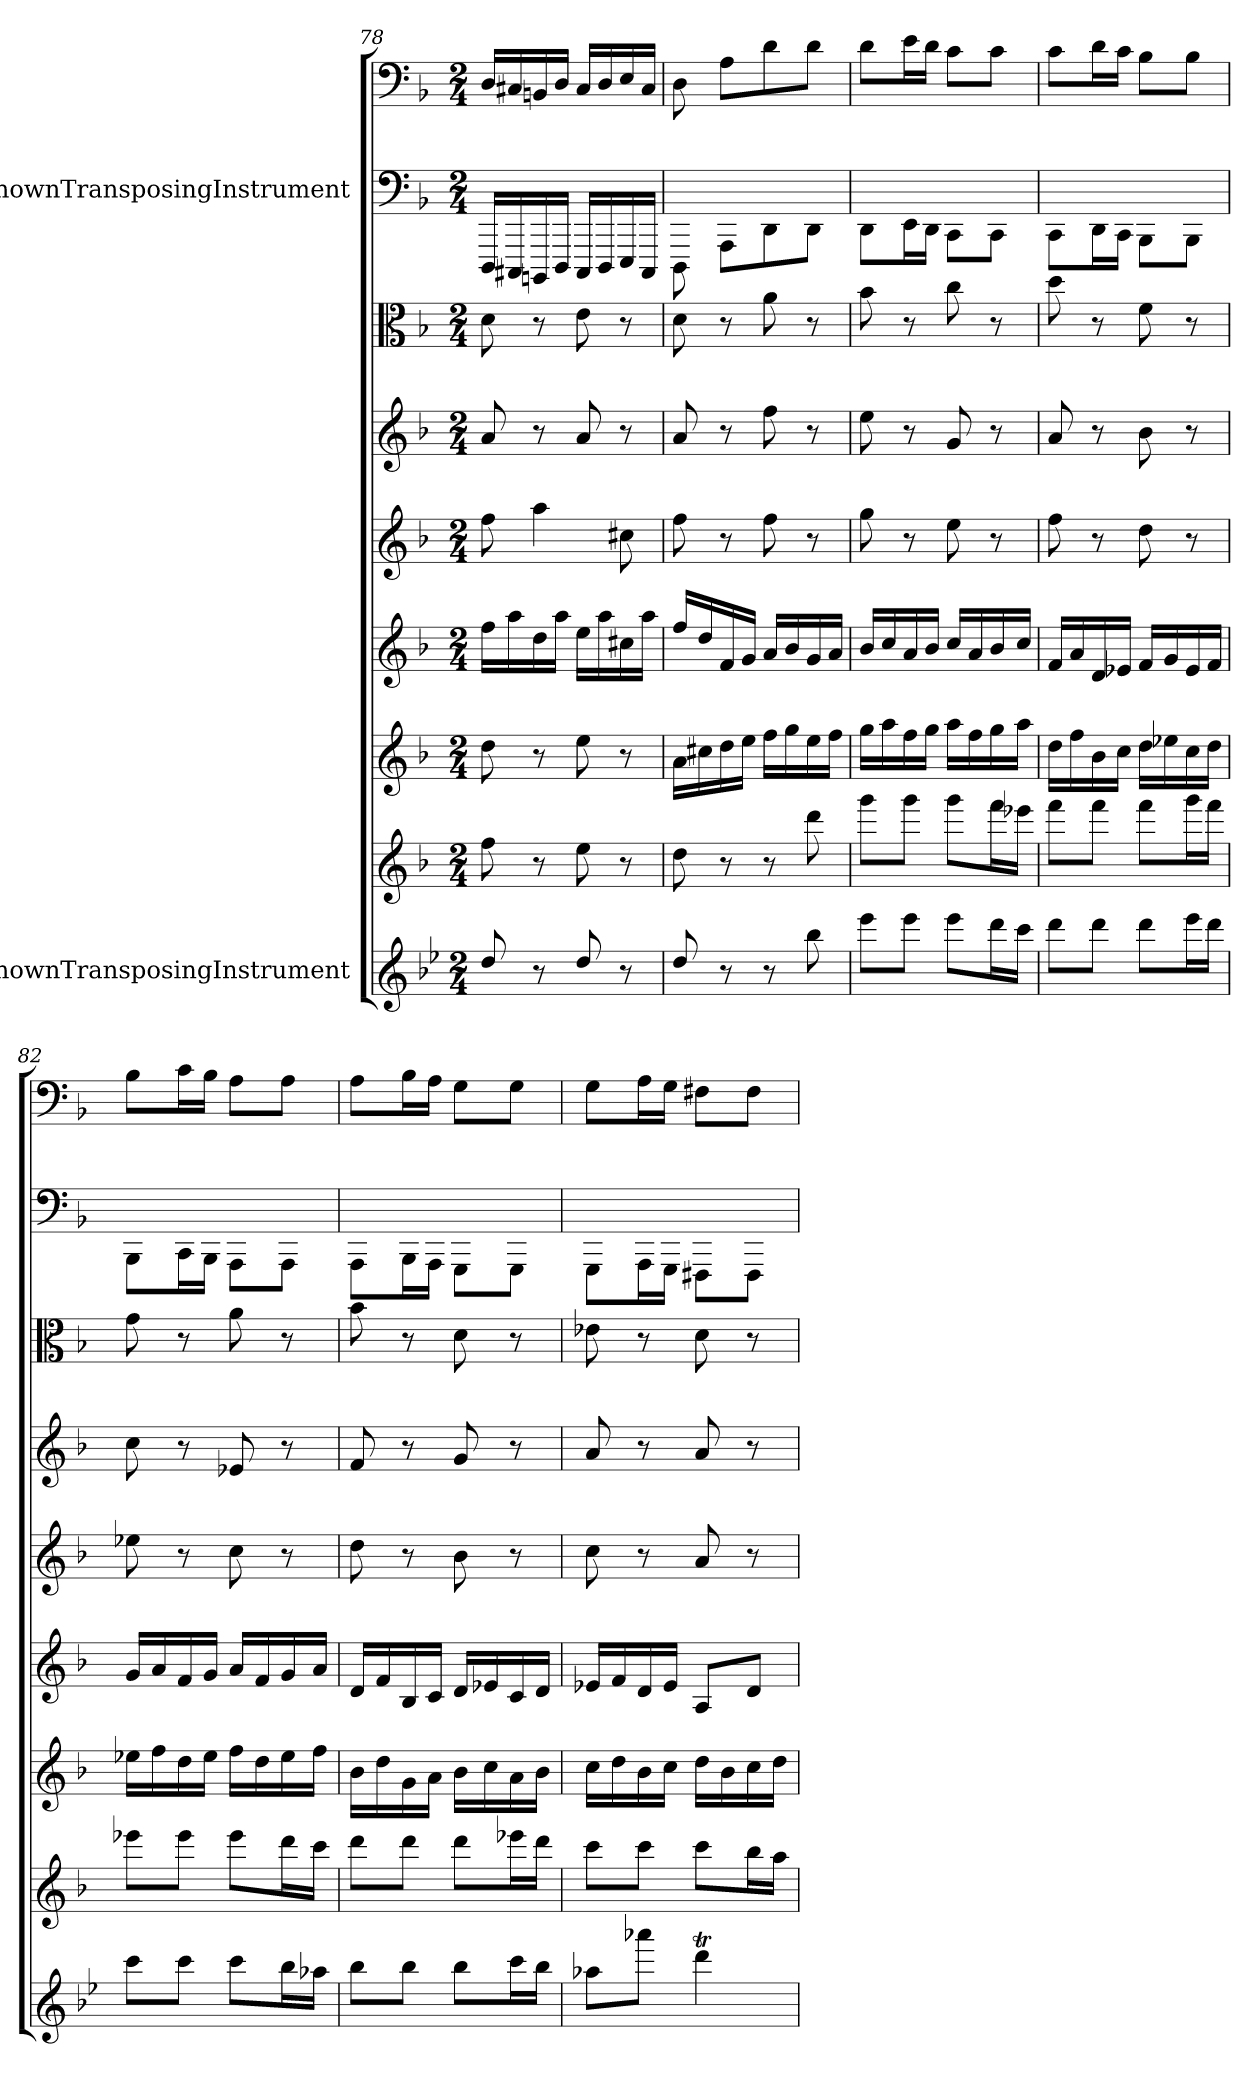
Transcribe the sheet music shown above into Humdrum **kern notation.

**kern	**kern	**kern	**kern	**kern	**kern	**kern	**kern	**kern
*part9	*part8	*part7	*part6	*part5	*part4	*part3	*part2	*part1
*staff9	*staff8	*staff7	*staff6	*staff5	*staff4	*staff3	*staff2	*staff1
*I"UnknownTransposingInstrument	*	*	*	*	*	*	*I"UnknownTransposingInstrument	*
*clefG2	*clefG2	*clefG2	*clefG2	*clefG2	*clefG2	*clefC3	*clefF4	*clefF4
*ITrd3c5	*	*	*	*	*	*	*ITrd-7c-12	*
*k[b-]	*k[b-]	*k[b-]	*k[b-]	*k[b-]	*k[b-]	*k[b-]	*k[b-]	*k[b-]
*M2/4	*M2/4	*M2/4	*M2/4	*M2/4	*M2/4	*M2/4	*M2/4	*M2/4
=78	=78	=78	=78	=78	=78	=78	=78	=78
8a/	8ff\	8dd\	16ff\LL	8ff\	8a/	8d\	16DD/LL	16D/LL
.	.	.	16aa\	.	.	.	16CC#X/	16C#X/
8r	8r	8r	16dd\	4aa\	8r	8r	16BBBn/	16BBn/
.	.	.	16aa\JJ	.	.	.	16DD/JJ	16D/JJ
8a/	8ee\	8ee\	16ee\LL	.	8a/	8e\	16CC#/LL	16C#/LL
.	.	.	16aa\	.	.	.	16DD/	16D/
8r	8r	8r	16cc#X\	8cc#X\	8r	8r	16EE/	16E/
.	.	.	16aa\JJ	.	.	.	16CC#/JJ	16C#/JJ
=79	=79	=79	=79	=79	=79	=79	=79	=79
8a/	8dd\	16a\LL	16ff/LL	8ff\	8a/	8d\	8DD\	8D\
.	.	16cc#X\	16dd/	.	.	.	.	.
8r	8r	16dd\	16f/	8r	8r	8r	8AA\L	8A\L
.	.	16ee\JJ	16g/JJ	.	.	.	.	.
8r	8r	16ff\LL	16a/LL	8ff\	8ff\	8a\	8D\	8d\
.	.	16gg\	16b-/	.	.	.	.	.
8ff\	8ddd\	16ee\	16g/	8r	8r	8r	8D\J	8d\J
.	.	16ff\JJ	16a/JJ	.	.	.	.	.
=80	=80	=80	=80	=80	=80	=80	=80	=80
8bb-\L	8ggg\L	16gg\LL	16b-/LL	8gg\	8ee\	8b-\	8D\L	8d\L
.	.	16aa\	16cc/	.	.	.	.	.
8bb-\J	8ggg\J	16ff\	16a/	8r	8r	8r	16E\L	16e\L
.	.	16gg\JJ	16b-/JJ	.	.	.	16D\JJ	16d\JJ
8bb-\L	8ggg\L	16aa\LL	16cc/LL	8ee\	8g/	8cc\	8C\L	8c\L
.	.	16ff\	16a/	.	.	.	.	.
16aa\L	16fff\L	16gg\	16b-/	8r	8r	8r	8C\J	8c\J
16gg\JJ	16eee-X\JJ	16aa\JJ	16cc/JJ	.	.	.	.	.
=81	=81	=81	=81	=81	=81	=81	=81	=81
8aa\L	8fff\L	16dd\LL	16f/LL	8ff\	8a/	8dd\	8C\L	8c\L
.	.	16ff\	16a/	.	.	.	.	.
8aa\J	8fff\J	16b-\	16d/	8r	8r	8r	16D\L	16d\L
.	.	16cc\JJ	16e-X/JJ	.	.	.	16C\JJ	16c\JJ
8aa\L	8fff\L	16dd\LL	16f/LL	8dd\	8b-\	8f\	8BB-\L	8B-\L
.	.	16ee-X\	16g/	.	.	.	.	.
16bb-\L	16ggg\L	16cc\	16e-/	8r	8r	8r	8BB-\J	8B-\J
16aa\JJ	16fff\JJ	16dd\JJ	16f/JJ	.	.	.	.	.
=82	=82	=82	=82	=82	=82	=82	=82	=82
8gg\L	8eee-X\L	16ee-X\LL	16g/LL	8ee-X\	8cc\	8g\	8BB-\L	8B-\L
.	.	16ff\	16a/	.	.	.	.	.
8gg\J	8eee-\J	16dd\	16f/	8r	8r	8r	16C\L	16c\L
.	.	16ee-\JJ	16g/JJ	.	.	.	16BB-\JJ	16B-\JJ
8gg\L	8eee-\L	16ff\LL	16a/LL	8cc\	8e-X/	8a\	8AA\L	8A\L
.	.	16dd\	16f/	.	.	.	.	.
16ff\L	16ddd\L	16ee-\	16g/	8r	8r	8r	8AA\J	8A\J
16ee-X\JJ	16ccc\JJ	16ff\JJ	16a/JJ	.	.	.	.	.
=83	=83	=83	=83	=83	=83	=83	=83	=83
8ff\L	8ddd\L	16b-\LL	16d/LL	8dd\	8f/	8b-\	8AA\L	8A\L
.	.	16dd\	16f/	.	.	.	.	.
8ff\J	8ddd\J	16g\	16B-/	8r	8r	8r	16BB-\L	16B-\L
.	.	16a\JJ	16c/JJ	.	.	.	16AA\JJ	16A\JJ
8ff\L	8ddd\L	16b-\LL	16d/LL	8b-\	8g/	8d\	8GG\L	8G\L
.	.	16cc\	16e-X/	.	.	.	.	.
16gg\L	16eee-X\L	16a\	16c/	8r	8r	8r	8GG\J	8G\J
16ff\JJ	16ddd\JJ	16b-\JJ	16d/JJ	.	.	.	.	.
=84	=84	=84	=84	=84	=84	=84	=84	=84
8ee-X\L	8ccc\L	16cc\LL	16e-X/LL	8cc\	8a/	8e-X\	8GG\L	8G\L
.	.	16dd\	16f/	.	.	.	.	.
8eee-X\J	8ccc\J	16b-\	16d/	8r	8r	8r	16AA\L	16A\L
.	.	16cc\JJ	16e-/JJ	.	.	.	16GG\JJ	16G\JJ
4aat\	8ccc\L	16dd\LL	8A/L	8a/	8a/	8d\	8FF#X\L	8F#X\L
.	.	16b-\	.	.	.	.	.	.
.	16bb-\L	16cc\	8d/J	8r	8r	8r	8FF#\J	8F#\J
.	16aa\JJ	16dd\JJ	.	.	.	.	.	.
=	=	=	=	=	=	=	=	=
*-	*-	*-	*-	*-	*-	*-	*-	*-
